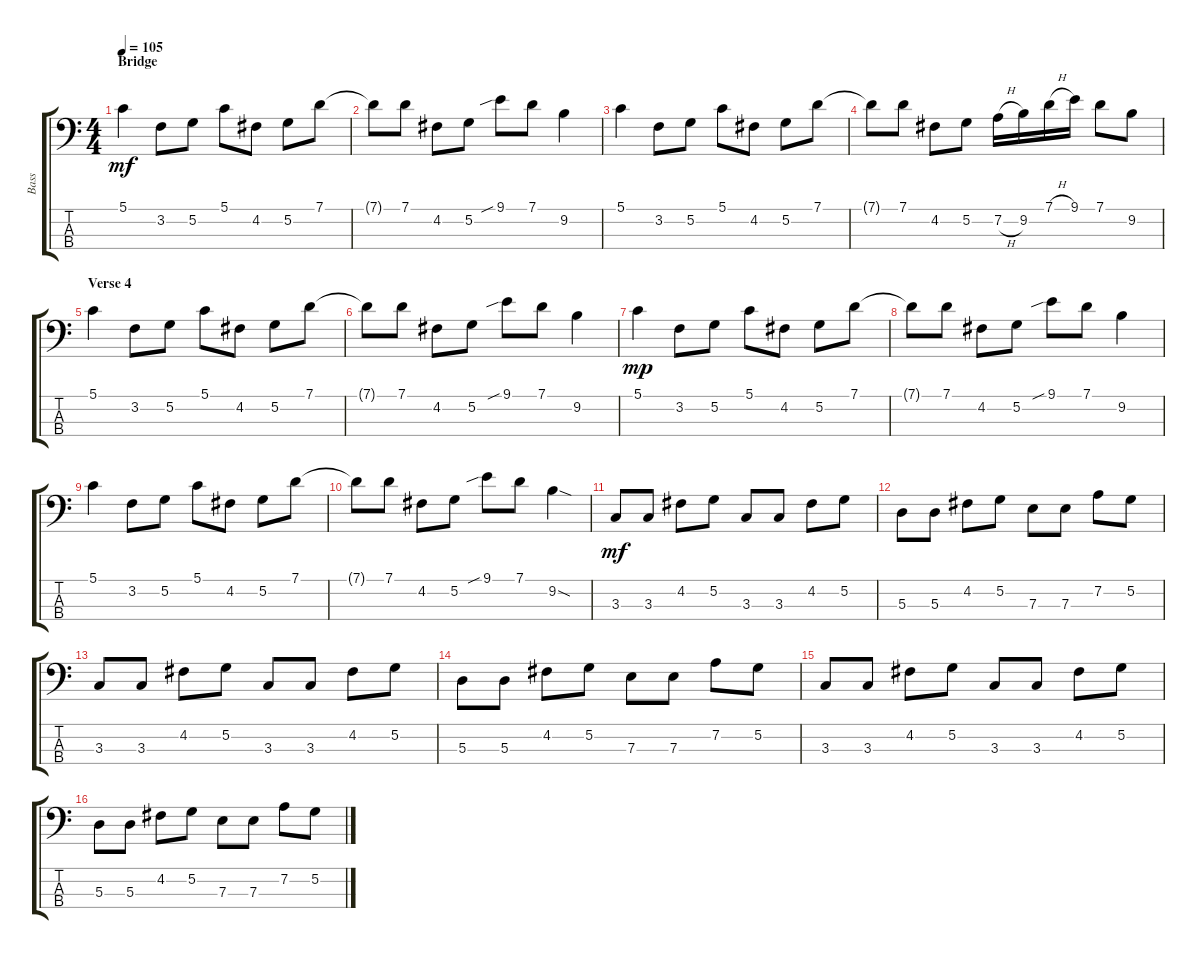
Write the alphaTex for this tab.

\track ("Bass" "Bass") {instrument electricbassfinger}
\staff {score tabs}
\tuning (G2 D2 A1 E1) {hide}
\ts (4 4)
\section ("" "Bridge")
\tempo 105
\clef f4
\ks c
5.1.4{dy mf} 3.2.8 5.2.8 5.1.8 4.2.8 5.2.8 7.1.8 |
7.1{t}.8 7.1.8 4.2.8 5.2.8 9.1{sib}.8 7.1.8 9.2.4 |
5.1.4 3.2.8 5.2.8 5.1.8 4.2.8 5.2.8 7.1.8 |
7.1{t}.8 7.1.8 4.2.8 5.2.8 7.2{h}.16 9.2.16 7.1{h}.16 9.1.16 7.1.8 9.2.8 |
\section ("" "Verse 4")
5.1.4 3.2.8 5.2.8 5.1.8 4.2.8 5.2.8 7.1.8 |
7.1{t}.8 7.1.8 4.2.8 5.2.8 9.1{sib}.8 7.1.8 9.2.4 |
5.1.4{dy mp} 3.2.8 5.2.8 5.1.8 4.2.8 5.2.8 7.1.8 |
7.1{t}.8 7.1.8 4.2.8 5.2.8 9.1{sib}.8 7.1.8 9.2.4 |
5.1.4 3.2.8 5.2.8 5.1.8 4.2.8 5.2.8 7.1.8 |
7.1{t}.8 7.1.8 4.2.8 5.2.8 9.1{sib}.8 7.1.8 9.2{sod}.4 |
3.3.8{dy mf} 3.3.8 4.2.8 5.2.8 3.3.8 3.3.8 4.2.8 5.2.8 |
5.3.8 5.3.8 4.2.8 5.2.8 7.3.8 7.3.8 7.2.8 5.2.8 |
3.3.8 3.3.8 4.2.8 5.2.8 3.3.8 3.3.8 4.2.8 5.2.8 |
5.3.8 5.3.8 4.2.8 5.2.8 7.3.8 7.3.8 7.2.8 5.2.8 |
3.3.8 3.3.8 4.2.8 5.2.8 3.3.8 3.3.8 4.2.8 5.2.8 |
5.3.8 5.3.8 4.2.8 5.2.8 7.3.8 7.3.8 7.2.8 5.2.8
